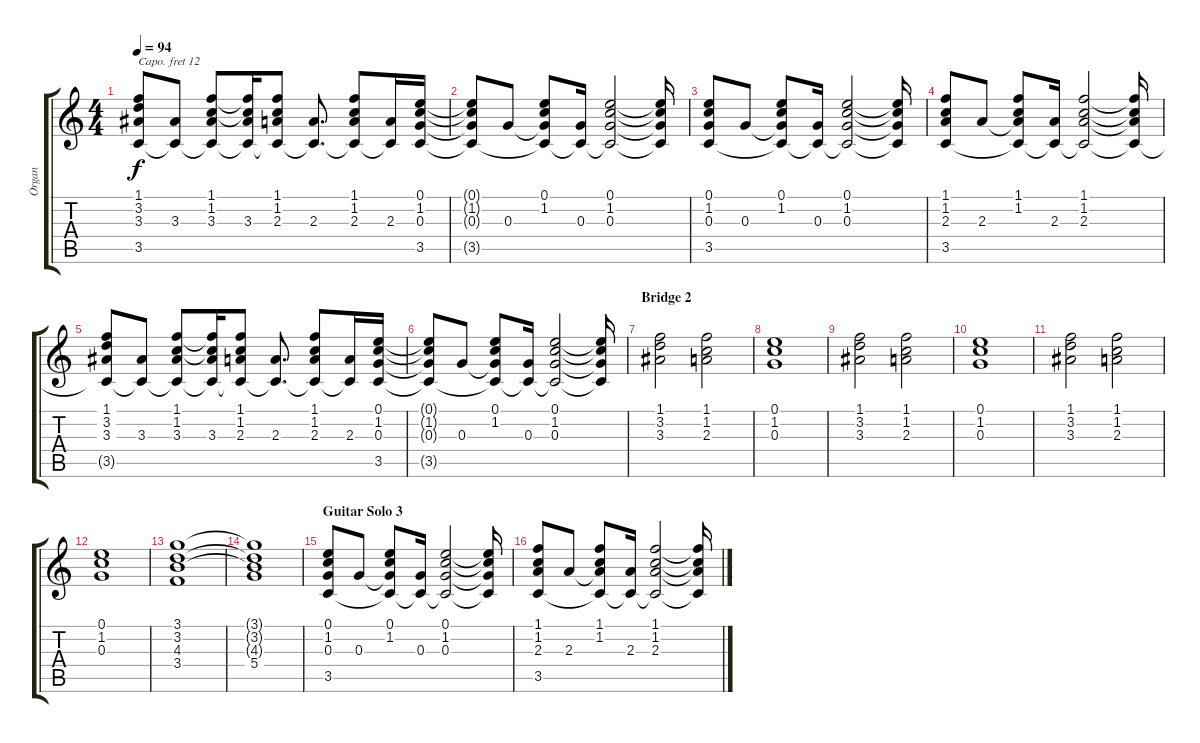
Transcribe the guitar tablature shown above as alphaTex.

\track ("Organ" "Organ") {instrument drawbarorgan}
\staff {score tabs}
\capo 12
\tuning (E4 B3 G3 D3 A2 E2) {hide}
\ts (4 4)
\tempo 94
\clef g2
\ks c
(1.1 3.2 3.3 3.5{t}).8{dy f} (3.3 3.5{t}).8 (1.1 1.2 3.3 3.5{t}).8 (1.1{t} 1.2{t} 3.3 3.5{t}).16 (1.1 1.2 2.3 3.5{t}).8 (2.3 3.5{t}).8{d} (1.1 1.2 2.3 3.5{t}).8 (2.3 3.5{t}).16 (0.1 1.2 0.3 3.5).16 |
(0.1{t} 1.2{t} 0.3{t} 3.5{t}).8 0.3.8 (0.1 1.2 0.3{t} 3.5{t}).8 (0.3 3.5{t}).16 (0.1 1.2 0.3 3.5{t}).2 (0.1{t} 1.2{t} 0.3{t} 3.5{t}).16 |
(0.1 1.2 0.3 3.5).8 0.3.8 (0.1 1.2 0.3{t} 3.5{t}).8 (0.3 3.5{t}).16 (0.1 1.2 0.3 3.5{t}).2 (0.1{t} 1.2{t} 0.3{t} 3.5{t}).16 |
(1.1 1.2 2.3 3.5).8 2.3.8 (1.1 1.2 2.3{t} 3.5{t}).8 (2.3 3.5{t}).16 (1.1 1.2 2.3 3.5{t}).2 (1.1{t} 1.2{t} 2.3{t} 3.5{t}).16 |
(1.1 3.2 3.3 3.5{t}).8 (3.3 3.5{t}).8 (1.1 1.2 3.3 3.5{t}).8 (1.1{t} 1.2{t} 3.3 3.5{t}).16 (1.1 1.2 2.3 3.5{t}).8 (2.3 3.5{t}).8{d} (1.1 1.2 2.3 3.5{t}).8 (2.3 3.5{t}).16 (0.1 1.2 0.3 3.5).16 |
(0.1{t} 1.2{t} 0.3{t} 3.5{t}).8 0.3.8 (0.1 1.2 0.3{t} 3.5{t}).8 (0.3 3.5{t}).16 (0.1 1.2 0.3 3.5{t}).2 (0.1{t} 1.2{t} 0.3{t} 3.5{t}).16 |
\section ("" "Bridge 2")
(1.1 3.2 3.3).2 (1.1 1.2 2.3).2 |
(0.1 1.2 0.3).1 |
(1.1 3.2 3.3).2 (1.1 1.2 2.3).2 |
(0.1 1.2 0.3).1 |
(1.1 3.2 3.3).2 (1.1 1.2 2.3).2 |
(0.1 1.2 0.3).1 |
(3.1 3.2 4.3 3.4).1 |
(3.1{t} 3.2{t} 4.3{t} 5.4).1 |
\section ("" "Guitar Solo 3")
(0.1 1.2 0.3 3.5).8 0.3.8 (0.1 1.2 0.3{t} 3.5{t}).8 (0.3 3.5{t}).16 (0.1 1.2 0.3 3.5{t}).2 (0.1{t} 1.2{t} 0.3{t} 3.5{t}).16 |
(1.1 1.2 2.3 3.5).8 2.3.8 (1.1 1.2 2.3{t} 3.5{t}).8 (2.3 3.5{t}).16 (1.1 1.2 2.3 3.5{t}).2 (1.1{t} 1.2{t} 2.3{t} 3.5{t}).16
